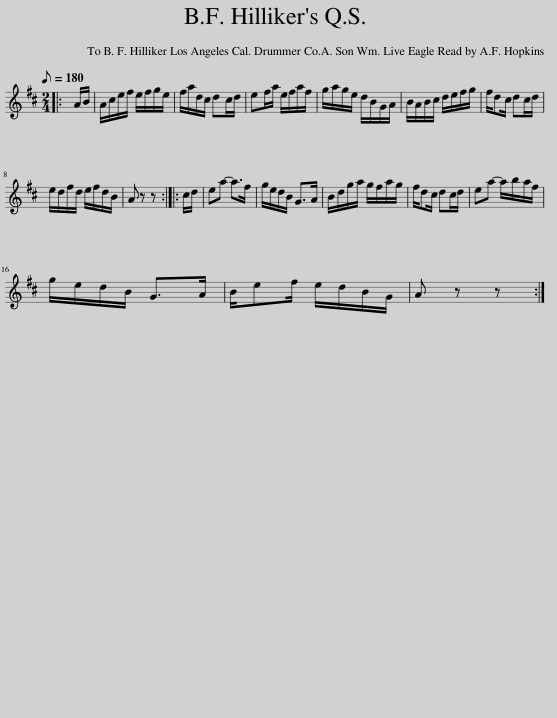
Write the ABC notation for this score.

X:1
L:1/8
Q:1/8=180
M:2/4
I:linebreak $
K:none
V:1 treble transpose="8 "
V:1
[K:D]|: A/B/ | A/c/e/f/ e/f/g/e/ | f/a/d/c/ dc/d/ | ef/a/ e/f/a/f/ | g/a/g/e/ d/B/G/A/ | %5
 B/A/B/c/ d/e/f/g/ | f/dc/ dc/d/ |$ e/d/f/d/ e/f/d/B/ | A z z :: c/d/ | %10
 ea- a>f | g/e/d/B/ G>A | B/d/g/a/ g/f/a/g/ | f/dc/ dc/d/ | ea- a/b/a/f/ |$ %15
 g/e/d/B/ G>A | B/ef/ e/d/B/G/ | A z z :| %18
